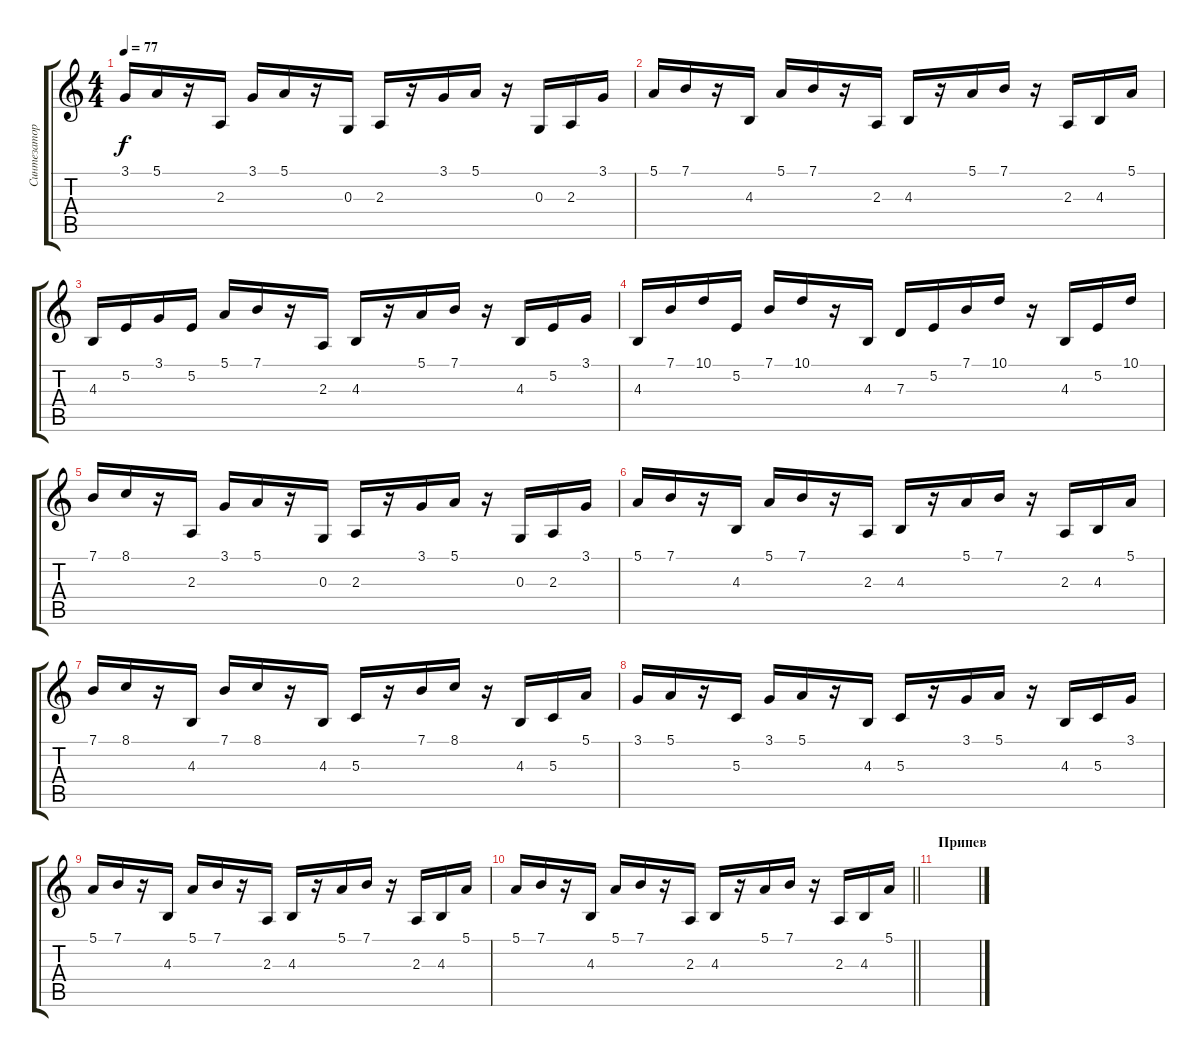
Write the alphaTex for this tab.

\track ("Синтезатор" "Синтезатор") {instrument fx7echoes}
\staff {score tabs}
\tuning (E4 B3 G3 D3 A2 E2) {hide}
\ts (4 4)
\tempo 77
\clef g2
\ks c
3.1.16{dy f} 5.1.16 r.16 2.3.16 3.1.16 5.1.16 r.16 0.3.16 2.3.16 r.16 3.1.16 5.1.16 r.16 0.3.16 2.3.16 3.1.16 |
5.1.16 7.1.16 r.16 4.3.16 5.1.16 7.1.16 r.16 2.3.16 4.3.16 r.16 5.1.16 7.1.16 r.16 2.3.16 4.3.16 5.1.16 |
4.3.16 5.2.16 3.1.16 5.2.16 5.1.16 7.1.16 r.16 2.3.16 4.3.16 r.16 5.1.16 7.1.16 r.16 4.3.16 5.2.16 3.1.16 |
4.3.16 7.1.16 10.1.16 5.2.16 7.1.16 10.1.16 r.16 4.3.16 7.3.16 5.2.16 7.1.16 10.1.16 r.16 4.3.16 5.2.16 10.1.16 |
7.1.16 8.1.16 r.16 2.3.16 3.1.16 5.1.16 r.16 0.3.16 2.3.16 r.16 3.1.16 5.1.16 r.16 0.3.16 2.3.16 3.1.16 |
5.1.16 7.1.16 r.16 4.3.16 5.1.16 7.1.16 r.16 2.3.16 4.3.16 r.16 5.1.16 7.1.16 r.16 2.3.16 4.3.16 5.1.16 |
7.1.16 8.1.16 r.16 4.3.16 7.1.16 8.1.16 r.16 4.3.16 5.3.16 r.16 7.1.16 8.1.16 r.16 4.3.16 5.3.16 5.1.16 |
3.1.16 5.1.16 r.16 5.3.16 3.1.16 5.1.16 r.16 4.3.16 5.3.16 r.16 3.1.16 5.1.16 r.16 4.3.16 5.3.16 3.1.16 |
5.1.16 7.1.16 r.16 4.3.16 5.1.16 7.1.16 r.16 2.3.16 4.3.16 r.16 5.1.16 7.1.16 r.16 2.3.16 4.3.16 5.1.16 |
\barLineRight lightlight
5.1.16 7.1.16 r.16 4.3.16 5.1.16 7.1.16 r.16 2.3.16 4.3.16 r.16 5.1.16 7.1.16 r.16 2.3.16 4.3.16 5.1.16 |
\section ("" "Припев")
